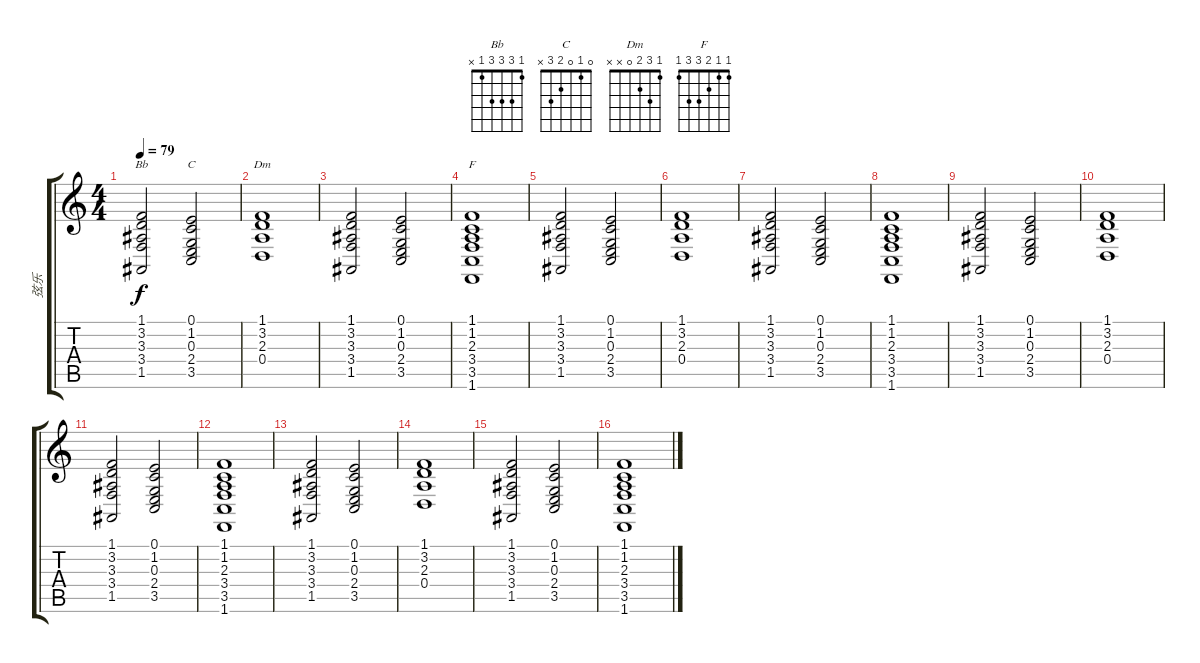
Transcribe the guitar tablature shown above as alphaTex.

\track ("弦乐" "弦乐") {instrument stringensemble1}
\staff {score tabs}
\tuning (E4 B3 G3 D3 A2 E2) {hide}
\chord ("Bb" 1 3 3 3 1 x)
\chord ("C" 0 1 0 2 3 x)
\chord ("Dm" 1 3 2 0 x x)
\chord ("F" 1 1 2 3 3 1)
\ts (4 4)
\tempo 79
\clef g2
\ks c
(1.1 3.2 3.3 3.4 1.5).2{ch "Bb" dy f instrument stringensemble1} (0.1 1.2 0.3 2.4 3.5).2{ch "C"} |
(1.1 3.2 2.3 0.4).1{ch "Dm"} |
(1.1 3.2 3.3 3.4 1.5).2 (0.1 1.2 0.3 2.4 3.5).2 |
(1.1 1.2 2.3 3.4 3.5 1.6).1{ch "F"} |
(1.1 3.2 3.3 3.4 1.5).2 (0.1 1.2 0.3 2.4 3.5).2 |
(1.1 3.2 2.3 0.4).1 |
(1.1 3.2 3.3 3.4 1.5).2 (0.1 1.2 0.3 2.4 3.5).2 |
(1.1 1.2 2.3 3.4 3.5 1.6).1 |
(1.1 3.2 3.3 3.4 1.5).2 (0.1 1.2 0.3 2.4 3.5).2 |
(1.1 3.2 2.3 0.4).1 |
(1.1 3.2 3.3 3.4 1.5).2 (0.1 1.2 0.3 2.4 3.5).2 |
(1.1 1.2 2.3 3.4 3.5 1.6).1 |
(1.1 3.2 3.3 3.4 1.5).2 (0.1 1.2 0.3 2.4 3.5).2 |
(1.1 3.2 2.3 0.4).1 |
(1.1 3.2 3.3 3.4 1.5).2 (0.1 1.2 0.3 2.4 3.5).2 |
(1.1 1.2 2.3 3.4 3.5 1.6).1
